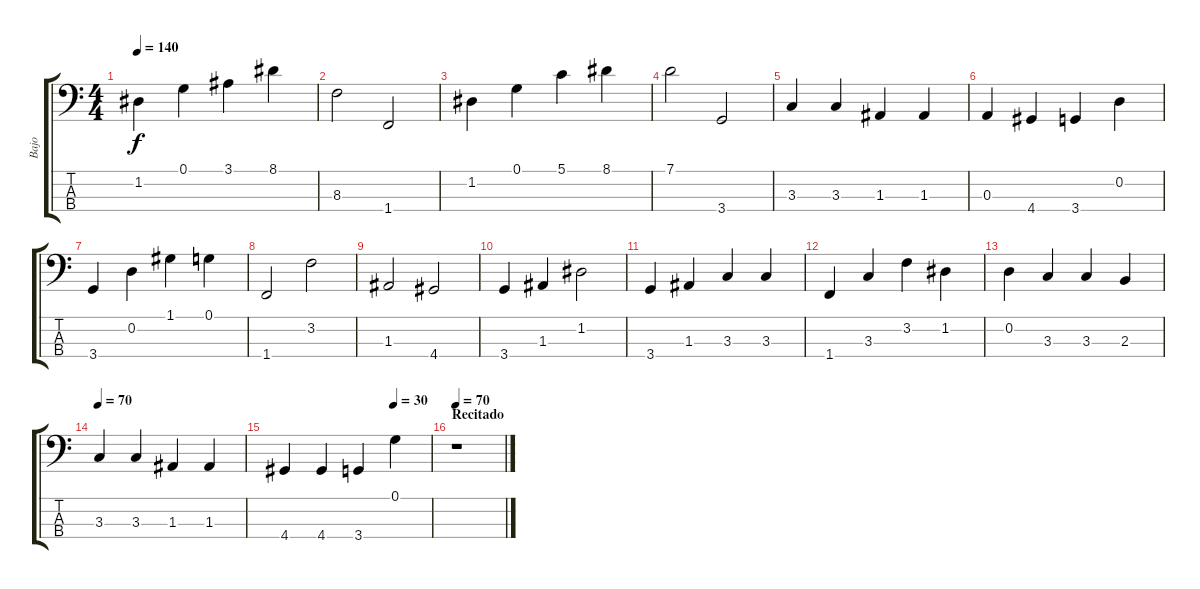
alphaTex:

\track ("Bajo" "Bajo") {instrument electricbassfinger}
\staff {score tabs}
\tuning (G2 D2 A1 E1) {hide}
\ts (4 4)
\tempo 140
\clef f4
\ks c
1.2.4{dy f} 0.1.4 3.1.4 8.1.4 |
8.3.2 1.4.2 |
1.2.4 0.1.4 5.1.4 8.1.4 |
7.1.2 3.4.2 |
3.3.4 3.3.4 1.3.4 1.3.4 |
0.3.4 4.4.4 3.4.4 0.2.4 |
3.4.4 0.2.4 1.1.4 0.1.4 |
1.4.2 3.2.2 |
1.3.2 4.4.2 |
3.4.4 1.3.4 1.2.2 |
3.4.4 1.3.4 3.3.4 3.3.4 |
1.4.4 3.3.4 3.2.4 1.2.4 |
0.2.4 3.3.4 3.3.4 2.3.4 |
\tempo 70
3.3.4 3.3.4 1.3.4 1.3.4 |
\tempo (30 0.75)
4.4.4 4.4.4 3.4.4 0.1.4 |
\section ("" "Recitado")
\tempo 70
r.1
